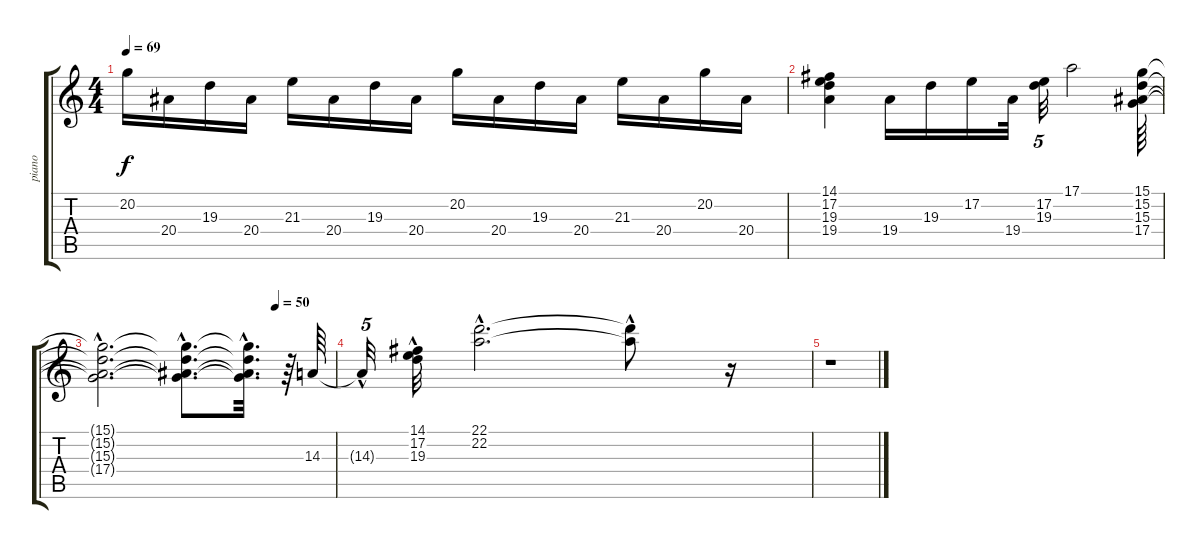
\track ("piano" "piano") {instrument brightacousticpiano}
\staff {score tabs}
\tuning (E4 B3 G3 D3 A2 E2) {hide}
\ts (4 4)
\tempo 69
\clef g2
\ks c
20.2.16{dy f} 20.4.16 19.3.16 20.4.16 21.3.16 20.4.16 19.3.16 20.4.16 20.2.16 20.4.16 19.3.16 20.4.16 21.3.16 20.4.16 20.2.16 20.4.16 |
(14.1 17.2 19.3 19.4).4 19.4.16 19.3.16 17.2.16 19.4.32 (17.2 19.3).32{tu (5 4)} 17.1.2 (15.1 15.2 15.3 17.4).64 |
\tempo (50 0.75)
(15.1{hac t} 15.2{hac t} 15.3{hac t} 17.4{hac t}).2{d} (15.1{hac t} 15.2{hac t} 15.3{hac t} 17.4{hac t}).8{d} (15.1{hac t} 15.2{hac t} 15.3{hac t} 17.4{hac t}).32{d} r.64 14.3.64 |
14.3{hac t}.32{tu (5 4)} (14.1{hac} 17.2{hac} 19.3{hac}).32 (22.1{hac} 22.2{hac}).2{d} (22.1{hac t} 22.2{t}).8 r.16 |
r.1
